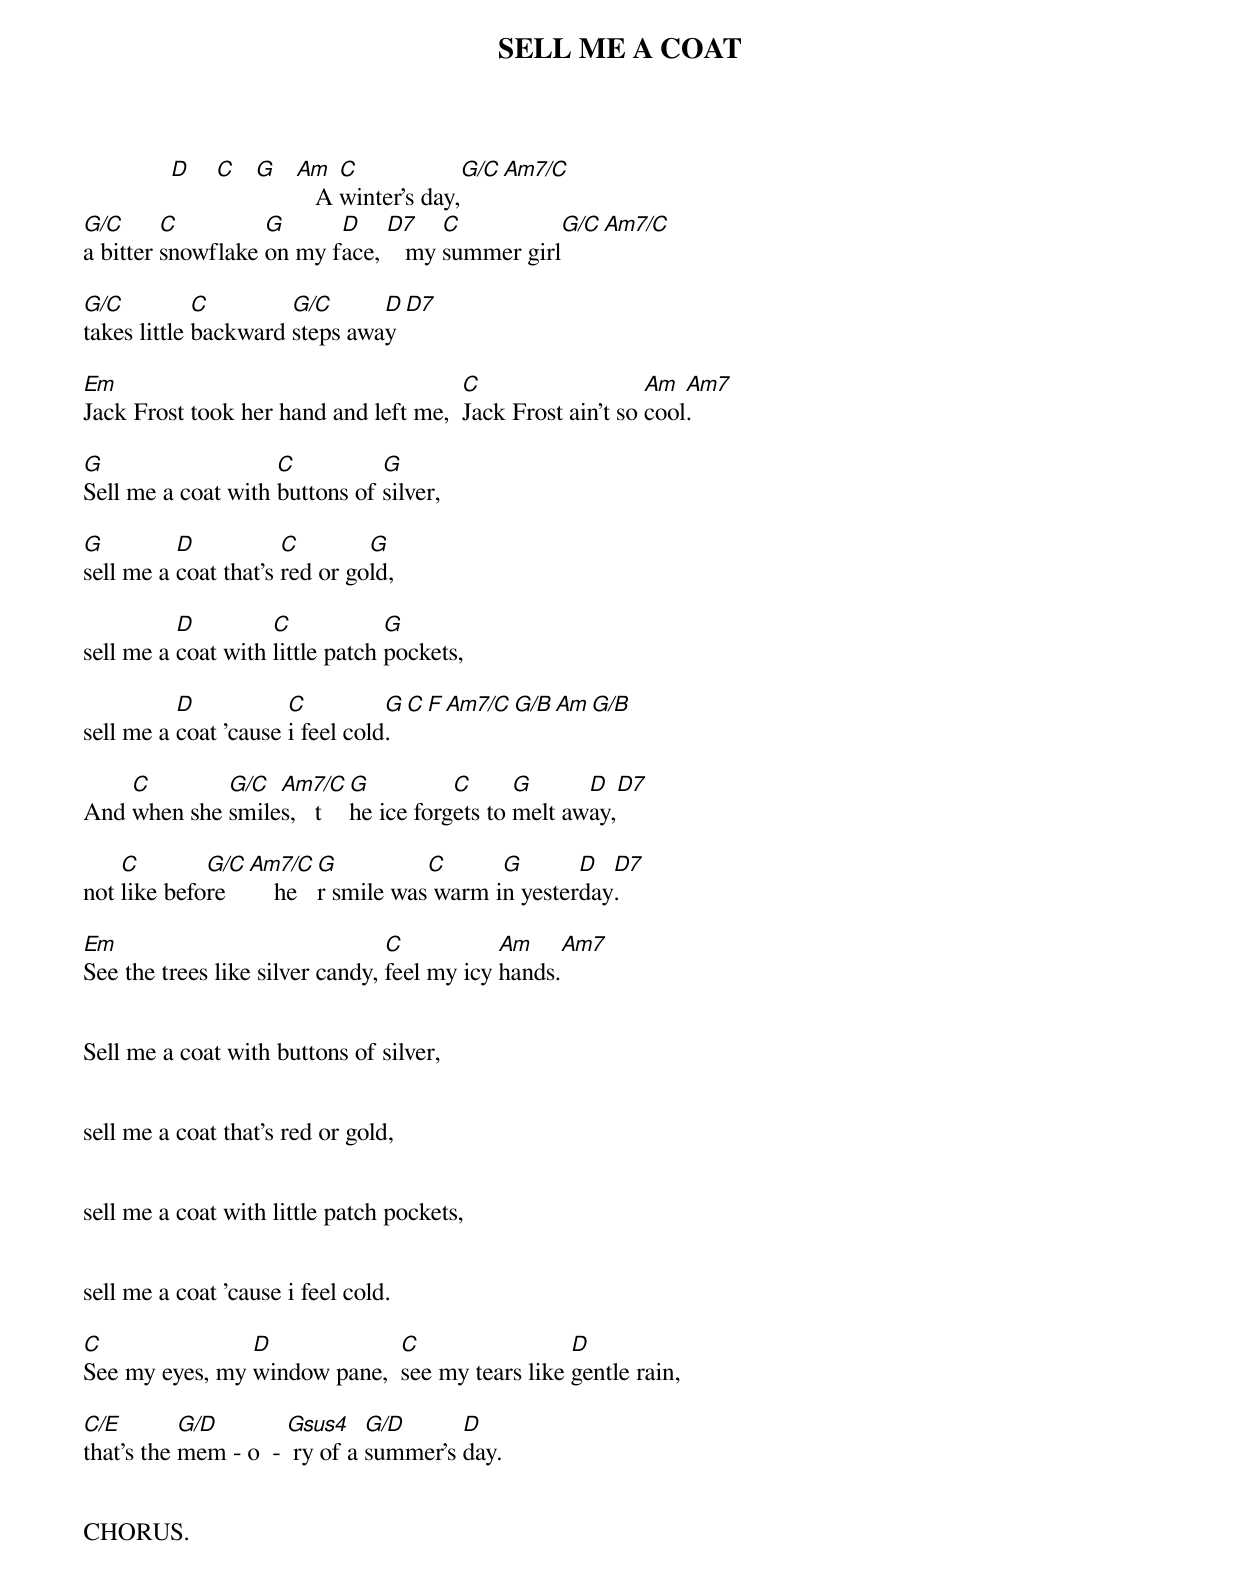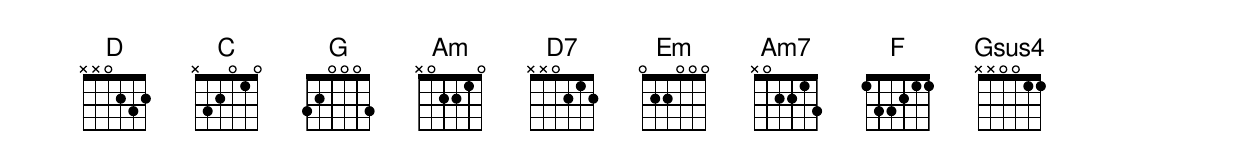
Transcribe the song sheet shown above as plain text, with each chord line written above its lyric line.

SELL ME A COAT

              D   C  G  Am   C            G/C   Am7/C
                           A winter's day,
G/C      C         G      D    D7    C          G/C  Am7/C
a bitter snowflake on my face,    my summer girl

G/C          C        G/C      D   D7
takes little backward steps away

Em                                     C                   Am  Am7
Jack Frost took her hand and left me,  Jack Frost ain't so cool.

G                   C          G
Sell me a coat with buttons of silver,

G         D           C        G
sell me a coat that's red or gold,

          D         C            G
sell me a coat with little patch pockets,

          D           C          G  C F  Am7/C G/B Am G/B
sell me a coat 'cause i feel cold.

    C        G/C  Am7/C G          C      G      D  D7
And when she smiles,   the ice forgets to melt away,

    C        G/C  Am7/C G          C      G       D  D7
not like before       her smile was warm in yesterday.

Em                               C           Am      Am7
See the trees like silver candy, feel my icy hands.


Sell me a coat with buttons of silver,


sell me a coat that's red or gold,


sell me a coat with little patch pockets,


sell me a coat 'cause i feel cold.

C               D             C                 D
See my eyes, my window pane,  see my tears like gentle rain,

C/E        G/D        Gsus4    G/D      D
that's the mem - o  -  ry of a summer's day.


CHORUS.
